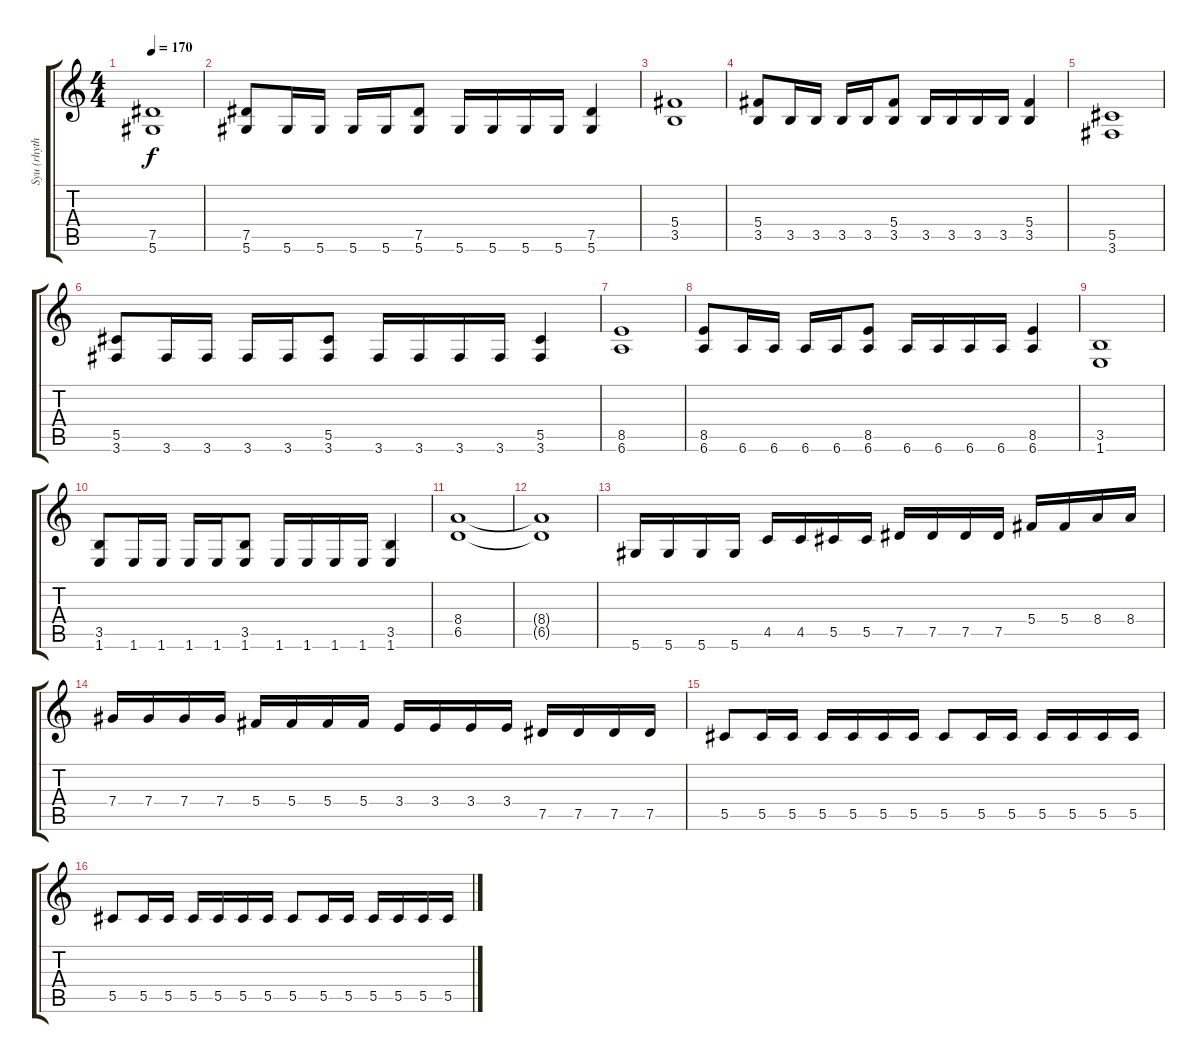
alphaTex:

\track ("Syu (rhythm)" "Syu (rhyth") {instrument overdrivenguitar}
\staff {score tabs}
\tuning (Eb4 Bb3 Gb3 Db3 Ab2 Eb2) {hide}
\ts (4 4)
\tempo 170
\clef g2
\ks c
(7.5 5.6).1{dy f} |
(7.5 5.6).8 5.6.16 5.6.16 5.6.16 5.6.16 (7.5 5.6).8 5.6.16 5.6.16 5.6.16 5.6.16 (7.5 5.6).4 |
(5.4 3.5).1 |
(5.4 3.5).8 3.5.16 3.5.16 3.5.16 3.5.16 (5.4 3.5).8 3.5.16 3.5.16 3.5.16 3.5.16 (5.4 3.5).4 |
(5.5 3.6).1 |
(5.5 3.6).8 3.6.16 3.6.16 3.6.16 3.6.16 (5.5 3.6).8 3.6.16 3.6.16 3.6.16 3.6.16 (5.5 3.6).4 |
(8.5 6.6).1 |
(8.5 6.6).8 6.6.16 6.6.16 6.6.16 6.6.16 (8.5 6.6).8 6.6.16 6.6.16 6.6.16 6.6.16 (8.5 6.6).4 |
(3.5 1.6).1 |
(3.5 1.6).8 1.6.16 1.6.16 1.6.16 1.6.16 (3.5 1.6).8 1.6.16 1.6.16 1.6.16 1.6.16 (3.5 1.6).4 |
(8.4 6.5).1 |
(8.4{t} 6.5{t}).1 |
5.6.16 5.6.16 5.6.16 5.6.16 4.5.16 4.5.16 5.5.16 5.5.16 7.5.16 7.5.16 7.5.16 7.5.16 5.4.16 5.4.16 8.4.16 8.4.16 |
7.4.16 7.4.16 7.4.16 7.4.16 5.4.16 5.4.16 5.4.16 5.4.16 3.4.16 3.4.16 3.4.16 3.4.16 7.5.16 7.5.16 7.5.16 7.5.16 |
5.5.8 5.5.16 5.5.16 5.5.16 5.5.16 5.5.16 5.5.16 5.5.8 5.5.16 5.5.16 5.5.16 5.5.16 5.5.16 5.5.16 |
5.5.8 5.5.16 5.5.16 5.5.16 5.5.16 5.5.16 5.5.16 5.5.8 5.5.16 5.5.16 5.5.16 5.5.16 5.5.16 5.5.16
